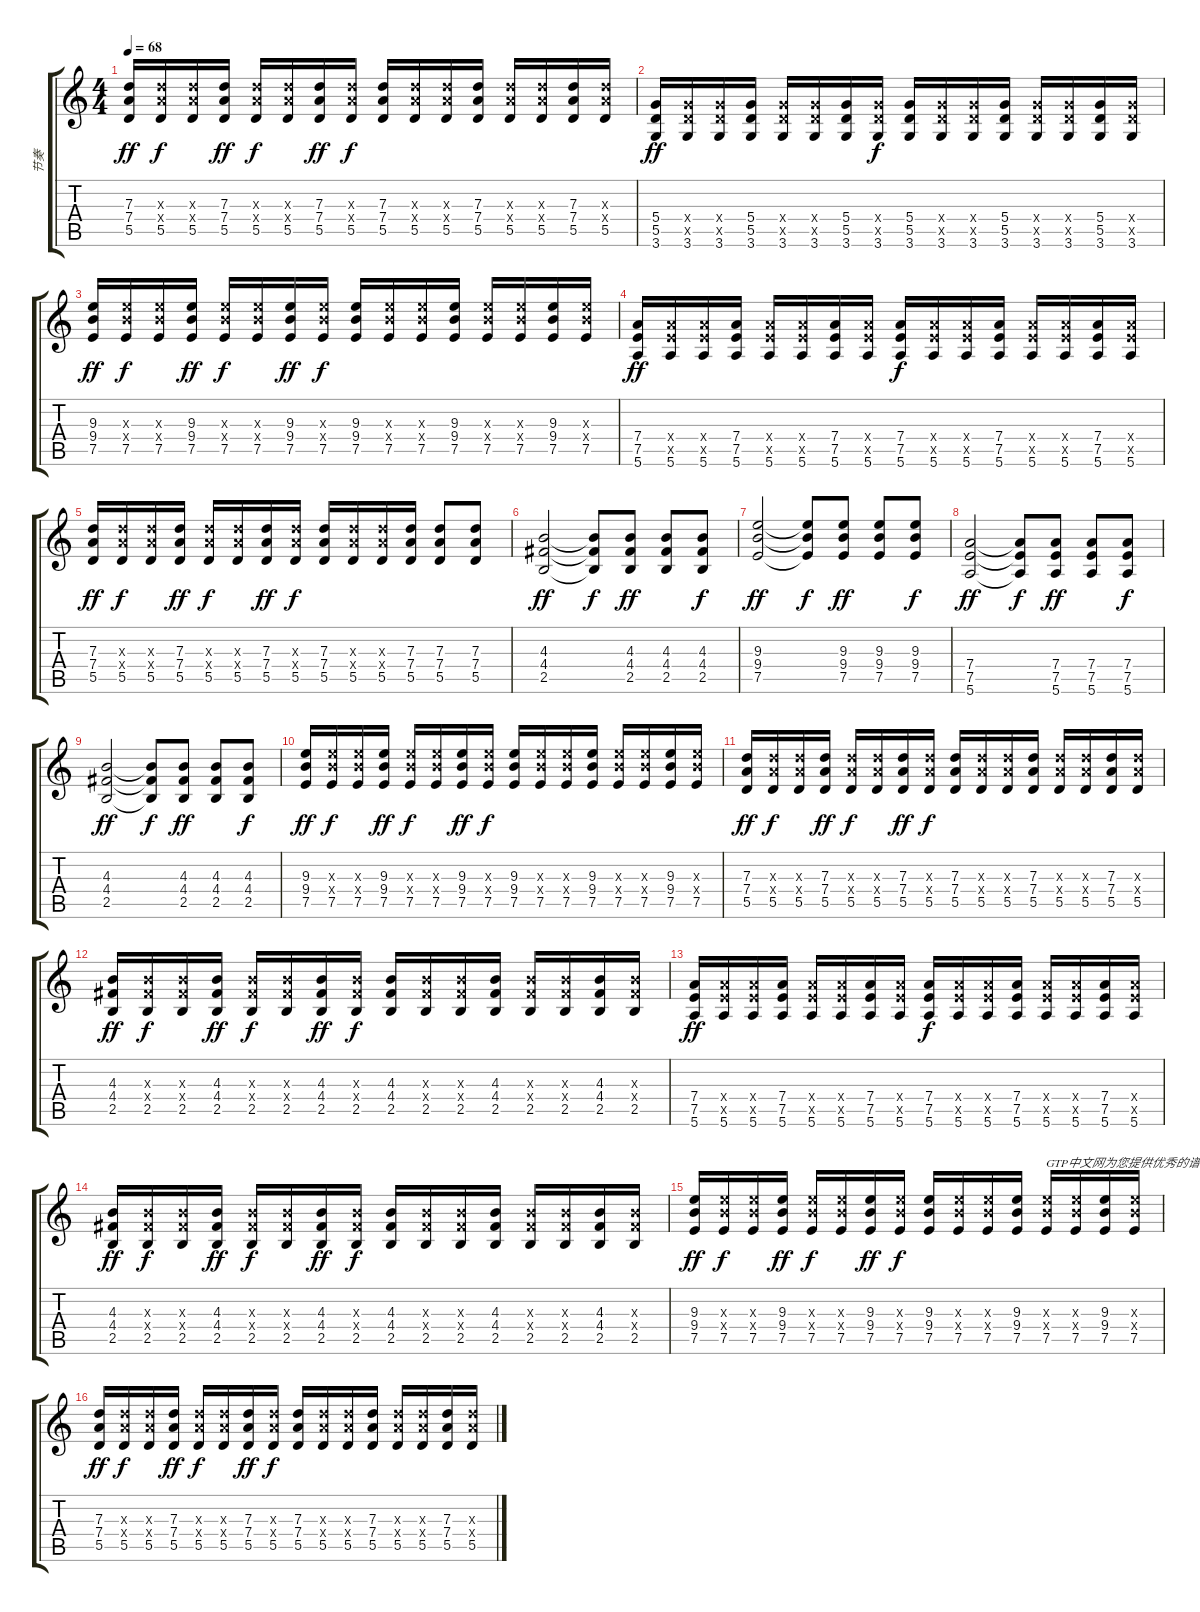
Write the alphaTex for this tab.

\track ("节奏" "节奏") {instrument overdrivenguitar}
\staff {score tabs}
\tuning (E4 B3 G3 D3 A2 E2) {hide}
\ts (4 4)
\tempo 68
\clef g2
\ks c
(7.3 7.4 5.5).16{dy ff} (7.3{x} 7.4{x} 5.5).16{dy f} (7.3{x} 7.4{x} 5.5).16 (7.3 7.4 5.5).16{dy ff} (7.3{x} 7.4{x} 5.5).16{dy f} (7.3{x} 7.4{x} 5.5).16 (7.3 7.4 5.5).16{dy ff} (7.3{x} 7.4{x} 5.5).16{dy f} (7.3 7.4 5.5).16 (7.3{x} 7.4{x} 5.5).16 (7.3{x} 7.4{x} 5.5).16 (7.3 7.4 5.5).16 (7.3{x} 7.4{x} 5.5).16 (7.3{x} 7.4{x} 5.5).16 (7.3 7.4 5.5).16 (7.3{x} 7.4{x} 5.5).16 |
(5.4 5.5 3.6).16{dy ff} (5.4{x} 5.5{x} 3.6).16 (5.4{x} 5.5{x} 3.6).16 (5.4 5.5 3.6).16 (5.4{x} 5.5{x} 3.6).16 (5.4{x} 5.5{x} 3.6).16 (5.4 5.5 3.6).16 (5.4{x} 5.5{x} 3.6).16{dy f} (5.4 5.5 3.6).16 (5.4{x} 5.5{x} 3.6).16 (5.4{x} 5.5{x} 3.6).16 (5.4 5.5 3.6).16 (5.4{x} 5.5{x} 3.6).16 (5.4{x} 5.5{x} 3.6).16 (5.4 5.5 3.6).16 (5.4{x} 5.5{x} 3.6).16 |
(9.3 9.4 7.5).16{dy ff} (9.3{x} 9.4{x} 7.5).16{dy f} (9.3{x} 9.4{x} 7.5).16 (9.3 9.4 7.5).16{dy ff} (9.3{x} 9.4{x} 7.5).16{dy f} (9.3{x} 9.4{x} 7.5).16 (9.3 9.4 7.5).16{dy ff} (9.3{x} 9.4{x} 7.5).16{dy f} (9.3 9.4 7.5).16 (9.3{x} 9.4{x} 7.5).16 (9.3{x} 9.4{x} 7.5).16 (9.3 9.4 7.5).16 (9.3{x} 9.4{x} 7.5).16 (9.3{x} 9.4{x} 7.5).16 (9.3 9.4 7.5).16 (9.3{x} 9.4{x} 7.5).16 |
(7.4 7.5 5.6).16{dy ff} (7.4{x} 7.5{x} 5.6).16 (7.4{x} 7.5{x} 5.6).16 (7.4 7.5 5.6).16 (7.4{x} 7.5{x} 5.6).16 (7.4{x} 7.5{x} 5.6).16 (7.4 7.5 5.6).16 (7.4{x} 7.5{x} 5.6).16 (7.4 7.5 5.6).16{dy f} (7.4{x} 7.5{x} 5.6).16 (7.4{x} 7.5{x} 5.6).16 (7.4 7.5 5.6).16 (7.4{x} 7.5{x} 5.6).16 (7.4{x} 7.5{x} 5.6).16 (7.4 7.5 5.6).16 (7.4{x} 7.5{x} 5.6).16 |
(7.3 7.4 5.5).16{dy ff} (7.3{x} 7.4{x} 5.5).16{dy f} (7.3{x} 7.4{x} 5.5).16 (7.3 7.4 5.5).16{dy ff} (7.3{x} 7.4{x} 5.5).16{dy f} (7.3{x} 7.4{x} 5.5).16 (7.3 7.4 5.5).16{dy ff} (7.3{x} 7.4{x} 5.5).16{dy f} (7.3 7.4 5.5).16 (7.3{x} 7.4{x} 5.5).16 (7.3{x} 7.4{x} 5.5).16 (7.3 7.4 5.5).16 (7.3 7.4 5.5).8 (7.3 7.4 5.5).8 |
(4.3 4.4 2.5).2{dy ff} (4.3{t} 4.4{t} 2.5{t}).8{dy f} (4.3 4.4 2.5).8{dy ff} (4.3 4.4 2.5).8 (4.3 4.4 2.5).8{dy f} |
(9.3 9.4 7.5).2{dy ff} (9.3{t} 9.4{t} 7.5{t}).8{dy f} (9.3 9.4 7.5).8{dy ff} (9.3 9.4 7.5).8 (9.3 9.4 7.5).8{dy f} |
(7.4 7.5 5.6).2{dy ff} (7.4{t} 7.5{t} 5.6{t}).8{dy f} (7.4 7.5 5.6).8{dy ff} (7.4 7.5 5.6).8 (7.4 7.5 5.6).8{dy f} |
(4.3 4.4 2.5).2{dy ff} (4.3{t} 4.4{t} 2.5{t}).8{dy f} (4.3 4.4 2.5).8{dy ff} (4.3 4.4 2.5).8 (4.3 4.4 2.5).8{dy f} |
(9.3 9.4 7.5).16{dy ff} (9.3{x} 9.4{x} 7.5).16{dy f} (9.3{x} 9.4{x} 7.5).16 (9.3 9.4 7.5).16{dy ff} (9.3{x} 9.4{x} 7.5).16{dy f} (9.3{x} 9.4{x} 7.5).16 (9.3 9.4 7.5).16{dy ff} (9.3{x} 9.4{x} 7.5).16{dy f} (9.3 9.4 7.5).16 (9.3{x} 9.4{x} 7.5).16 (9.3{x} 9.4{x} 7.5).16 (9.3 9.4 7.5).16 (9.3{x} 9.4{x} 7.5).16 (9.3{x} 9.4{x} 7.5).16 (9.3 9.4 7.5).16 (9.3{x} 9.4{x} 7.5).16 |
(7.3 7.4 5.5).16{dy ff} (7.3{x} 7.4{x} 5.5).16{dy f} (7.3{x} 7.4{x} 5.5).16 (7.3 7.4 5.5).16{dy ff} (7.3{x} 7.4{x} 5.5).16{dy f} (7.3{x} 7.4{x} 5.5).16 (7.3 7.4 5.5).16{dy ff} (7.3{x} 7.4{x} 5.5).16{dy f} (7.3 7.4 5.5).16 (7.3{x} 7.4{x} 5.5).16 (7.3{x} 7.4{x} 5.5).16 (7.3 7.4 5.5).16 (7.3{x} 7.4{x} 5.5).16 (7.3{x} 7.4{x} 5.5).16 (7.3 7.4 5.5).16 (7.3{x} 7.4{x} 5.5).16 |
(4.3 4.4 2.5).16{dy ff} (4.3{x} 4.4{x} 2.5).16{dy f} (4.3{x} 4.4{x} 2.5).16 (4.3 4.4 2.5).16{dy ff} (4.3{x} 4.4{x} 2.5).16{dy f} (4.3{x} 4.4{x} 2.5).16 (4.3 4.4 2.5).16{dy ff} (4.3{x} 4.4{x} 2.5).16{dy f} (4.3 4.4 2.5).16 (4.3{x} 4.4{x} 2.5).16 (4.3{x} 4.4{x} 2.5).16 (4.3 4.4 2.5).16 (4.3{x} 4.4{x} 2.5).16 (4.3{x} 4.4{x} 2.5).16 (4.3 4.4 2.5).16 (4.3{x} 4.4{x} 2.5).16 |
(7.4 7.5 5.6).16{dy ff} (7.4{x} 7.5{x} 5.6).16 (7.4{x} 7.5{x} 5.6).16 (7.4 7.5 5.6).16 (7.4{x} 7.5{x} 5.6).16 (7.4{x} 7.5{x} 5.6).16 (7.4 7.5 5.6).16 (7.4{x} 7.5{x} 5.6).16 (7.4 7.5 5.6).16{dy f} (7.4{x} 7.5{x} 5.6).16 (7.4{x} 7.5{x} 5.6).16 (7.4 7.5 5.6).16 (7.4{x} 7.5{x} 5.6).16 (7.4{x} 7.5{x} 5.6).16 (7.4 7.5 5.6).16 (7.4{x} 7.5{x} 5.6).16 |
(4.3 4.4 2.5).16{dy ff} (4.3{x} 4.4{x} 2.5).16{dy f} (4.3{x} 4.4{x} 2.5).16 (4.3 4.4 2.5).16{dy ff} (4.3{x} 4.4{x} 2.5).16{dy f} (4.3{x} 4.4{x} 2.5).16 (4.3 4.4 2.5).16{dy ff} (4.3{x} 4.4{x} 2.5).16{dy f} (4.3 4.4 2.5).16 (4.3{x} 4.4{x} 2.5).16 (4.3{x} 4.4{x} 2.5).16 (4.3 4.4 2.5).16 (4.3{x} 4.4{x} 2.5).16 (4.3{x} 4.4{x} 2.5).16 (4.3 4.4 2.5).16 (4.3{x} 4.4{x} 2.5).16 |
(9.3 9.4 7.5).16{dy ff} (9.3{x} 9.4{x} 7.5).16{dy f} (9.3{x} 9.4{x} 7.5).16 (9.3 9.4 7.5).16{dy ff} (9.3{x} 9.4{x} 7.5).16{dy f} (9.3{x} 9.4{x} 7.5).16 (9.3 9.4 7.5).16{dy ff} (9.3{x} 9.4{x} 7.5).16{dy f} (9.3 9.4 7.5).16 (9.3{x} 9.4{x} 7.5).16 (9.3{x} 9.4{x} 7.5).16 (9.3 9.4 7.5).16 (9.3{x} 9.4{x} 7.5).16{txt "GTP中文网为您提供优秀的谱子"} (9.3{x} 9.4{x} 7.5).16 (9.3 9.4 7.5).16 (9.3{x} 9.4{x} 7.5).16 |
(7.3 7.4 5.5).16{dy ff} (7.3{x} 7.4{x} 5.5).16{dy f} (7.3{x} 7.4{x} 5.5).16 (7.3 7.4 5.5).16{dy ff} (7.3{x} 7.4{x} 5.5).16{dy f} (7.3{x} 7.4{x} 5.5).16 (7.3 7.4 5.5).16{dy ff} (7.3{x} 7.4{x} 5.5).16{dy f} (7.3 7.4 5.5).16 (7.3{x} 7.4{x} 5.5).16 (7.3{x} 7.4{x} 5.5).16 (7.3 7.4 5.5).16 (7.3{x} 7.4{x} 5.5).16 (7.3{x} 7.4{x} 5.5).16 (7.3 7.4 5.5).16 (7.3{x} 7.4{x} 5.5).16
